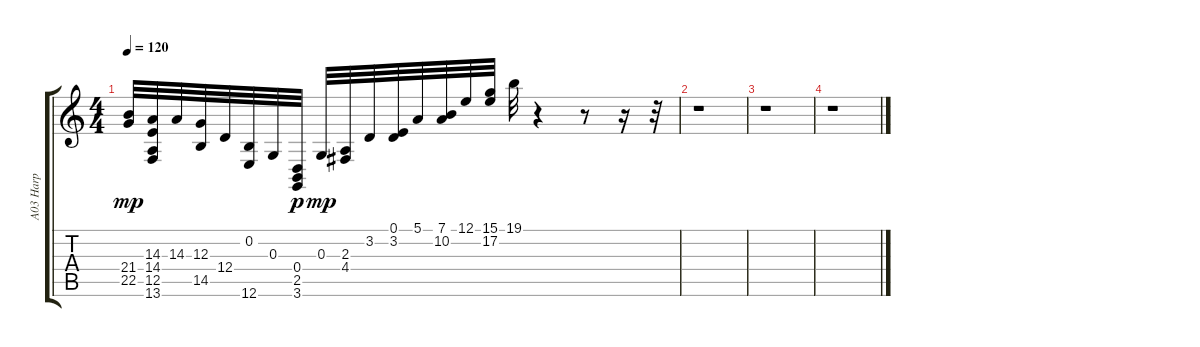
\track ("A03 Harp" "A03 Harp") {instrument orchestralharp}
\staff {score tabs}
\tuning (E4 B3 G3 D3 A2 E2) {hide}
\ts (4 4)
\tempo 120
\clef g2
\ks c
(21.4 22.5).32{dy mp} (14.3 14.4 12.5 13.6).32 14.3.32 (12.3 14.5).32 12.4.32 (0.2 12.6).32 0.3.32 (0.4 2.5 3.6).32{dy p} 0.3.32{dy mp} (2.3 4.4).32 3.2.32 (0.1 3.2).32 5.1.32 (7.1 10.2).32 12.1.32 (15.1 17.2).32 19.1.32 r.4 r.8 r.16 r.32 |
r.1 |
r.1 |
r.1
